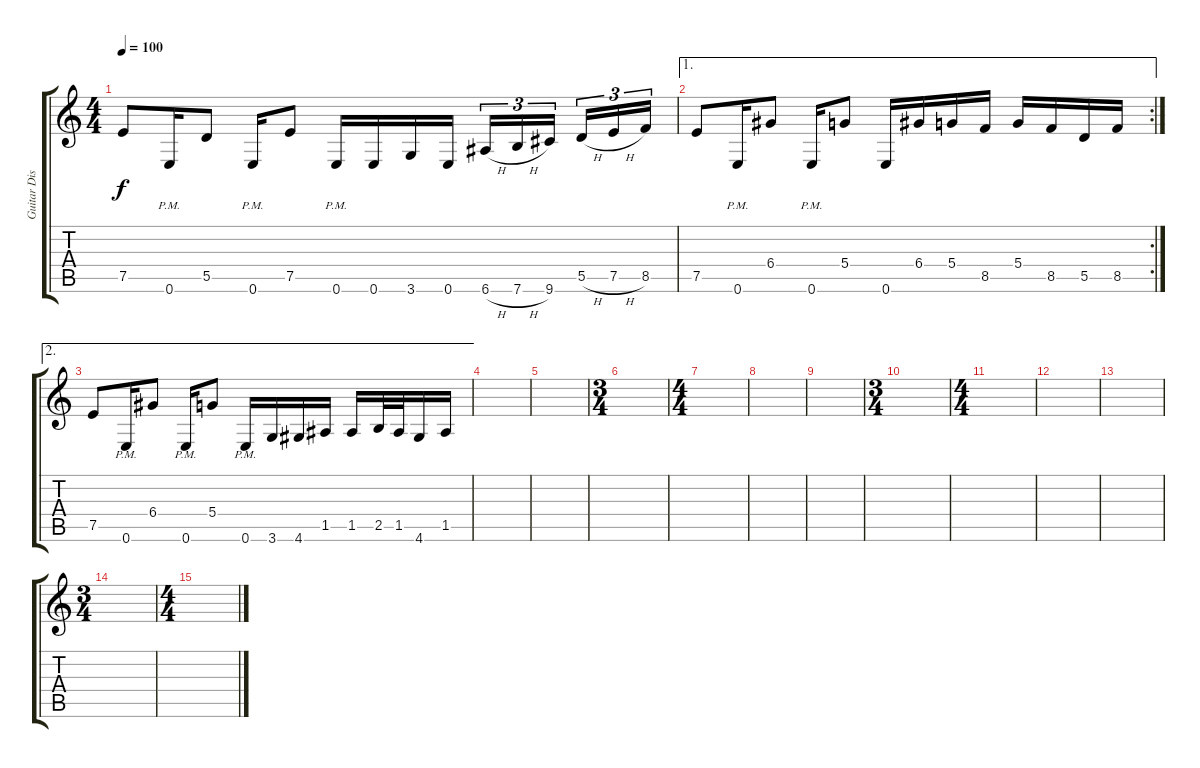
\track ("Guitar Dist 1 (Andreas)" "Guitar Dis") {instrument distortionguitar}
\staff {score tabs}
\tuning (E4 B3 G3 D3 A2 E2) {hide}
\ts (4 4)
\tempo 100
\clef g2
\ks c
7.5.8{dy f} 0.6{pm}.16 5.5.8 0.6{pm}.16 7.5.8 0.6{pm}.16 0.6.16 3.6.16 0.6.16 6.6{h}.16{tu (3 2)} 7.6{h}.16{tu (3 2)} 9.6.16{tu (3 2) beam splitsecondary} 5.5{h}.16{tu (3 2)} 7.5{h}.16{tu (3 2)} 8.5.16{tu (3 2)} |
\ae 1
\rc 2
7.5.8 0.6{pm}.16 6.4.8 0.6{pm}.16 5.4.8 0.6.16 6.4.16 5.4.16 8.5.16 5.4.16 8.5.16 5.5.16 8.5.16 |
\ae 2
7.5.8 0.6{pm}.16 6.4.8 0.6{pm}.16 5.4.8 0.6{pm}.16 3.6.16 4.6.16 1.5.16 1.5.16 2.5.32 1.5.32 4.6.16 1.5.16 |
|
|
\ts (3 4)
|
\ts (4 4)
|
|
|
\ts (3 4)
|
\ts (4 4)
|
|
|
\ts (3 4)
|
\ts (4 4)
